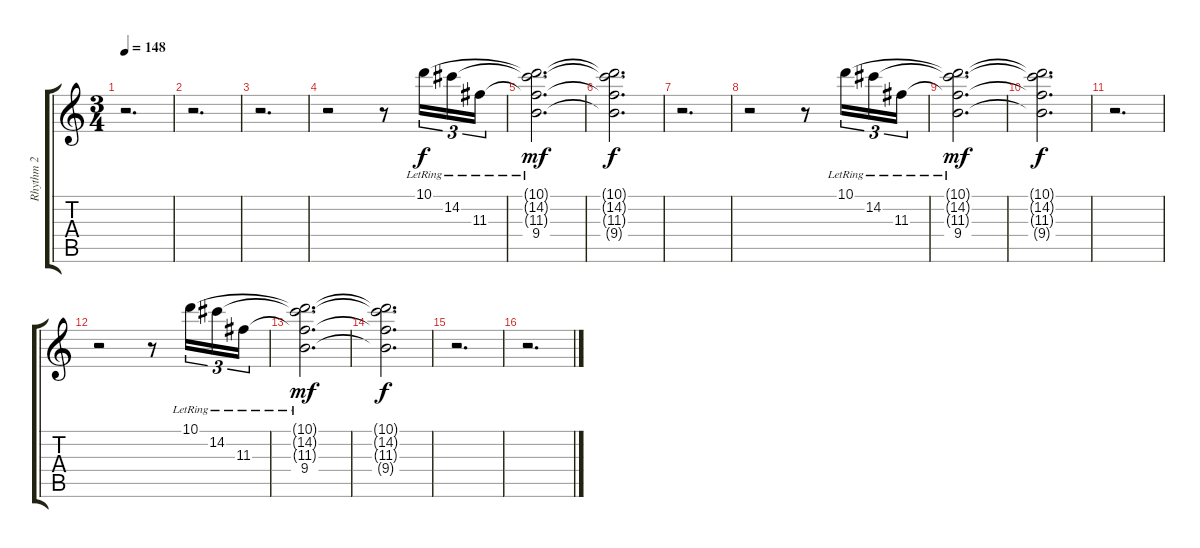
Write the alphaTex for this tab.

\track ("Rhythm 2" "Rhythm 2") {instrument electricguitarclean}
\staff {score tabs}
\tuning (E4 B3 G3 D3 A2 E2) {hide}
\ts (3 4)
\tempo 148
\clef g2
\ks c
r.2{d dy f} |
r.2{d} |
r.2{d} |
r.2 r.8 10.1{lr}.16{tu (3 2)} 14.2{lr}.16{tu (3 2)} 11.3{lr}.16{tu (3 2)} |
(10.1{t} 14.2{t} 11.3{t} 9.4{lr}).2{d dy mf} |
(10.1{t} 14.2{t} 11.3{t} 9.4{t}).2{d dy f} |
r.2{d} |
r.2 r.8 10.1{lr}.16{tu (3 2)} 14.2{lr}.16{tu (3 2)} 11.3{lr}.16{tu (3 2)} |
(10.1{t} 14.2{t} 11.3{t} 9.4{lr}).2{d dy mf} |
(10.1{t} 14.2{t} 11.3{t} 9.4{t}).2{d dy f} |
r.2{d} |
r.2 r.8 10.1{lr}.16{tu (3 2)} 14.2{lr}.16{tu (3 2)} 11.3{lr}.16{tu (3 2)} |
(10.1{t} 14.2{t} 11.3{t} 9.4{lr}).2{d dy mf} |
(10.1{t} 14.2{t} 11.3{t} 9.4{t}).2{d dy f} |
r.2{d} |
r.2{d}
